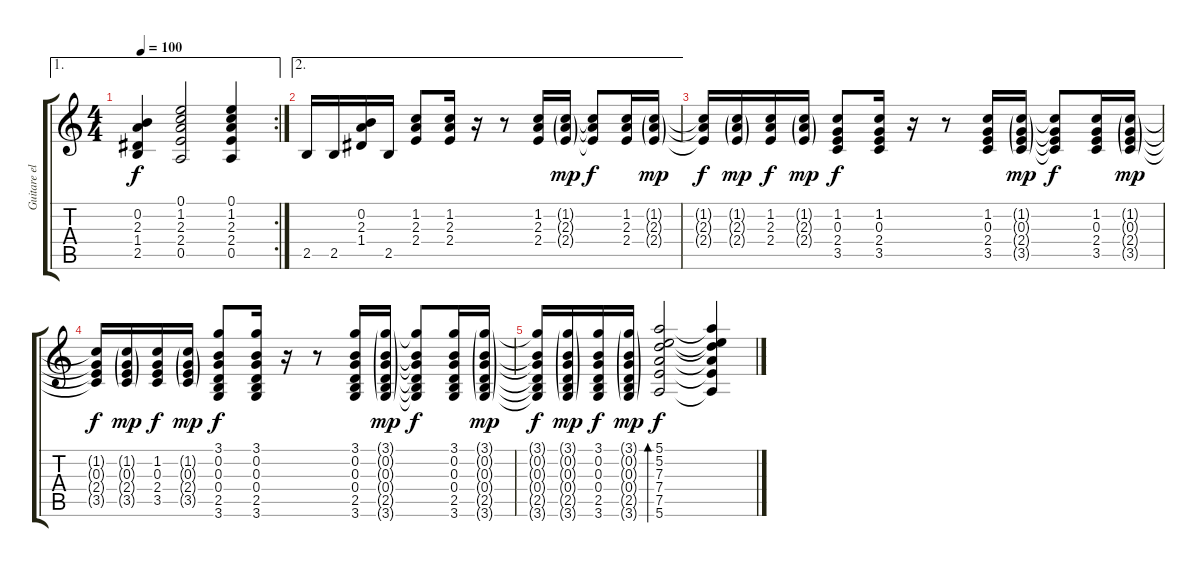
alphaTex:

\track ("Guitare electrique" "Guitare el") {instrument overdrivenguitar}
\staff {score tabs}
\tuning (E4 B3 G3 D3 A2 E2) {hide}
\ae 1
\rc 2
\ts (4 4)
\tempo 100
\clef g2
\ks c
(0.2{t} 2.3{t} 1.4{t} 2.5{t}).4{dy f} (0.1 1.2 2.3 2.4 0.5).2 (0.1 1.2 2.3 2.4 0.5).4 |
\ae 2
2.5.16 2.5.16 (0.2 2.3 1.4).16 2.5.16 (1.2 2.3 2.4).8 (1.2 2.3 2.4).16 r.16 r.8 (1.2 2.3 2.4).16 (1.2{g} 2.3{g} 2.4{g}).16{dy mp} (1.2{t} 2.3{t} 2.4{t}).8{dy f} (1.2 2.3 2.4).16 (1.2{g} 2.3{g} 2.4{g}).16{dy mp} |
(1.2{t} 2.3{t} 2.4{t}).16{dy f} (1.2{g} 2.3{g} 2.4{g}).16{dy mp} (1.2 2.3 2.4).16{dy f} (1.2{g} 2.3{g} 2.4{g}).16{dy mp} (1.2 0.3 2.4 3.5).8{dy f} (1.2 0.3 2.4 3.5).16 r.16 r.8 (1.2 0.3 2.4 3.5).16 (1.2{g} 0.3{g} 2.4{g} 3.5{g}).16{dy mp} (1.2{t} 0.3{t} 2.4{t} 3.5{t}).8{dy f} (1.2 0.3 2.4 3.5).16 (1.2{g} 0.3{g} 2.4{g} 3.5{g}).16{dy mp} |
(1.2{t} 0.3{t} 2.4{t} 3.5{t}).16{dy f} (1.2{g} 0.3{g} 2.4{g} 3.5{g}).16{dy mp} (1.2 0.3 2.4 3.5).16{dy f} (1.2{g} 0.3{g} 2.4{g} 3.5{g}).16{dy mp} (3.1 0.2 0.3 0.4 2.5 3.6).8{dy f} (3.1 0.2 0.3 0.4 2.5 3.6).16 r.16 r.8 (3.1 0.2 0.3 0.4 2.5 3.6).16 (3.1{g} 0.2{g} 0.3{g} 0.4{g} 2.5{g} 3.6{g}).16{dy mp} (3.1{t} 0.2{t} 0.3{t} 0.4{t} 2.5{t} 3.6{t}).8{dy f} (3.1 0.2 0.3 0.4 2.5 3.6).16 (3.1{g} 0.2{g} 0.3{g} 0.4{g} 2.5{g} 3.6{g}).16{dy mp} |
(3.1{t} 0.2{t} 0.3{t} 0.4{t} 2.5{t} 3.6{t}).16{dy f} (3.1{g} 0.2{g} 0.3{g} 0.4{g} 2.5{g} 3.6{g}).16{dy mp} (3.1 0.2 0.3 0.4 2.5 3.6).16{dy f} (3.1{g} 0.2{g} 0.3{g} 0.4{g} 2.5{g} 3.6{g}).16{dy mp} (5.1 5.2 7.3 7.4 7.5 5.6).2{bd 60 dy f} (5.1{t} 5.2{t} 7.3{t} 7.4{t} 7.5{t} 5.6{t}).4
